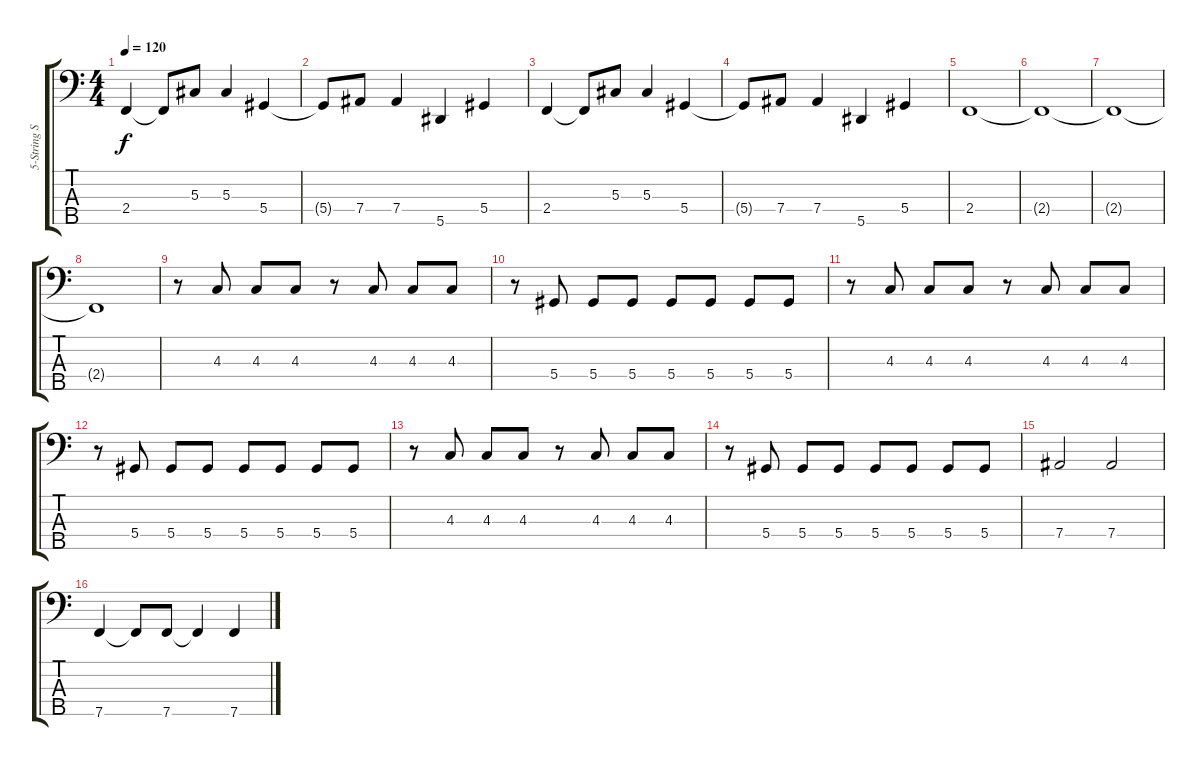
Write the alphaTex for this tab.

\track ("5-String Synth Bass" "5-String S") {instrument synthbass1}
\staff {score tabs}
\tuning (Gb2 Db2 Ab1 Eb1 Bb0) {hide}
\ts (4 4)
\tempo 120
\clef f4
\ks c
2.4.4{dy f} 2.4{t}.8 5.3.8 5.3.4 5.4.4 |
5.4{t}.8 7.4.8 7.4.4 5.5.4 5.4.4 |
2.4.4 2.4{t}.8 5.3.8 5.3.4 5.4.4 |
5.4{t}.8 7.4.8 7.4.4 5.5.4 5.4.4 |
2.4.1 |
2.4{t}.1 |
2.4{t}.1 |
2.4{t}.1 |
r.8 4.3.8 4.3.8 4.3.8 r.8 4.3.8 4.3.8 4.3.8 |
r.8 5.4.8 5.4.8 5.4.8 5.4.8 5.4.8 5.4.8 5.4.8 |
r.8 4.3.8 4.3.8 4.3.8 r.8 4.3.8 4.3.8 4.3.8 |
r.8 5.4.8 5.4.8 5.4.8 5.4.8 5.4.8 5.4.8 5.4.8 |
r.8 4.3.8 4.3.8 4.3.8 r.8 4.3.8 4.3.8 4.3.8 |
r.8 5.4.8 5.4.8 5.4.8 5.4.8 5.4.8 5.4.8 5.4.8 |
7.4.2 7.4.2 |
7.5.4 7.5{t}.8 7.5.8 7.5{t}.4 7.5.4
